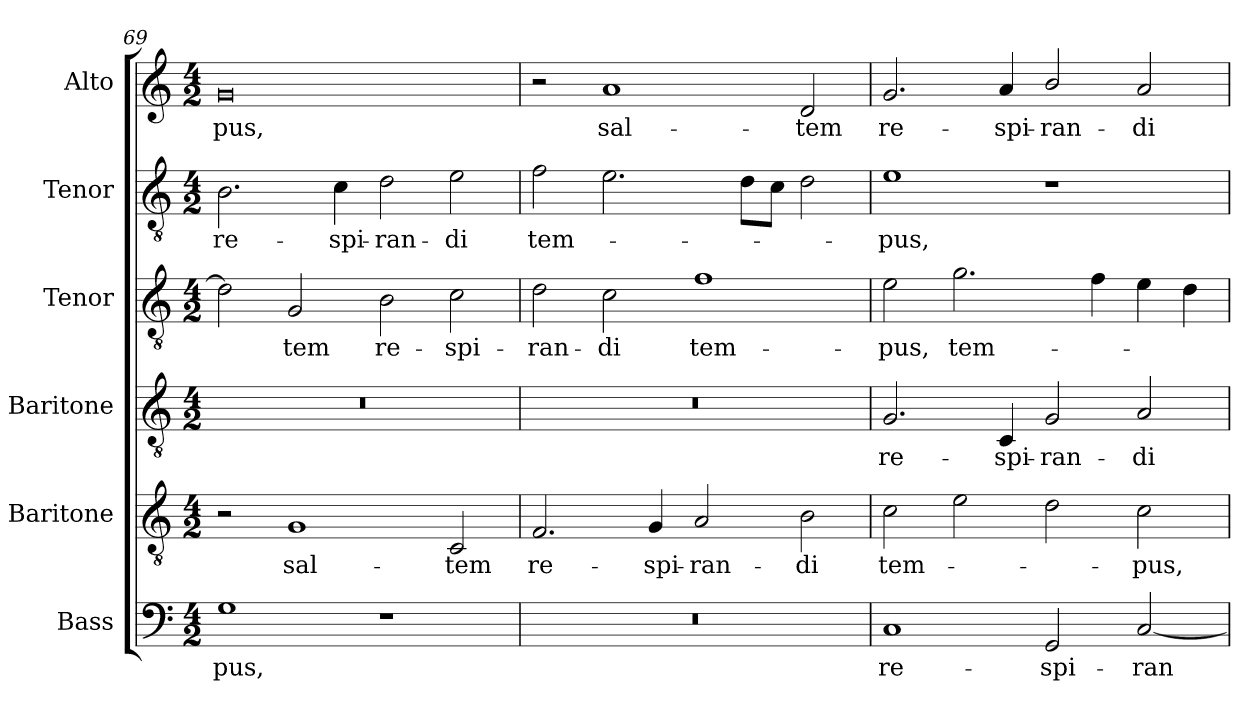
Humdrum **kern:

**kern	**text	**kern	**text	**kern	**text	**kern	**text	**kern	**text	**kern	**text
*part6	*part6	*part5	*part5	*part4	*part4	*part3	*part3	*part2	*part2	*part1	*part1
*staff6	*staff6	*staff5	*staff5	*staff4	*staff4	*staff3	*staff3	*staff2	*staff2	*staff1	*staff1
*I"Bass	*	*I"Baritone	*	*I"Baritone	*	*I"Tenor	*	*I"Tenor	*	*I"Alto	*
*I'B.	*	*I'Bar.	*	*I'Bar.	*	*I'T.	*	*I'T.	*	*I'A.	*
*clefF4	*	*clefGv2	*	*clefGv2	*	*clefGv2	*	*clefGv2	*	*clefG2	*
*	*	*ITrd7c12	*	*ITrd7c12	*	*ITrd7c12	*	*ITrd7c12	*	*	*
*k[]	*	*k[]	*	*k[]	*	*k[]	*	*k[]	*	*k[]	*
*C:	*	*C:	*	*C:	*	*C:	*	*C:	*	*C:	*
*M4/2	*	*M4/2	*	*M4/2	*	*M4/2	*	*M4/2	*	*M4/2	*
=69	=69	=69	=69	=69	=69	=69	=69	=69	=69	=69	=69
!	!LO:LY:b:color=#000000	!	!	!LO:N:vis=1	!	!	!	!	!	!	!
!	!	!	!	!	!	!	!	!	!LO:LY:b:color=#000000	!	!
!	!	!	!	!	!	!	!	!	!	!	!LO:LY:b:color=#000000
1Gi	-pus,	2r	.	0r	.	2Di\]	.	2.BBi\	re-	0gi	-pus,
!	!	!	!LO:LY:b:color=#000000	!	!	!	!	!	!	!	!
!	!	!	!	!	!	!	!LO:LY:b:color=#000000	!	!	!	!
.	.	1GGi	sal-	.	.	2GGi/	-tem	.	.	.	.
!	!	!	!	!	!	!	!	!	!LO:LY:b:color=#000000	!	!
.	.	.	.	.	.	.	.	4Ci\	-spi-	.	.
!	!	!	!	!	!	!	!LO:LY:b:color=#000000	!	!	!	!
!	!	!	!	!	!	!	!	!	!LO:LY:b:color=#000000	!	!
1r	.	.	.	.	.	2BBi\	re-	2Di\	-ran-	.	.
!	!	!	!LO:LY:b:color=#000000	!	!	!	!	!	!	!	!
!	!	!	!	!	!	!	!LO:LY:b:color=#000000	!	!	!	!
!	!	!	!	!	!	!	!	!	!LO:LY:b:color=#000000	!	!
.	.	2CCi/	-tem	.	.	2Ci\	-spi-	2Ei\	-di	.	.
!!LO:PB:g=z
=70	=70	=70	=70	=70	=70	=70	=70	=70	=70	=70	=70
!LO:N:vis=1	!	!	!	!	!	!	!	!	!	!	!
!	!	!	!LO:LY:b:color=#000000	!LO:N:vis=1	!	!	!	!	!	!	!
!	!	!	!	!	!	!	!LO:LY:b:color=#000000	!	!	!	!
!	!	!	!	!	!	!	!	!	!LO:LY:b:color=#000000	!	!
0r	.	2.FFi/	re-	0r	.	2Di\	-ran-	2Fi\	tem-	2r	.
!	!	!	!	!	!	!	!LO:LY:b:color=#000000	!	!	!	!
!	!	!	!	!	!	!	!	!	!	!	!LO:LY:b:color=#000000
.	.	.	.	.	.	2Ci\	-di	2.Ei\	.	1ai	sal-
!	!	!	!LO:LY:b:color=#000000	!	!	!	!	!	!	!	!
.	.	4GGi/	-spi-	.	.	.	.	.	.	.	.
!	!	!	!LO:LY:b:color=#000000	!	!	!	!	!	!	!	!
!	!	!	!	!	!	!	!LO:LY:b:color=#000000	!	!	!	!
.	.	2AAi/	-ran-	.	.	1Fi	tem-	.	.	.	.
.	.	.	.	.	.	.	.	8Di\L	.	.	.
.	.	.	.	.	.	.	.	8Ci\J	.	.	.
!	!	!	!LO:LY:b:color=#000000	!	!	!	!	!	!	!	!
!	!	!	!	!	!	!	!	!	!	!	!LO:LY:b:color=#000000
.	.	2BBi\	-di	.	.	.	.	2Di\	.	2di/	-tem
=71	=71	=71	=71	=71	=71	=71	=71	=71	=71	=71	=71
!	!LO:LY:b:color=#000000	!	!	!	!	!	!	!	!	!	!
!	!	!	!LO:LY:b:color=#000000	!	!	!	!	!	!	!	!
!	!	!	!	!	!LO:LY:b:color=#000000	!	!	!	!	!	!
!	!	!	!	!	!	!	!LO:LY:b:color=#000000	!	!	!	!
!	!	!	!	!	!	!	!	!	!LO:LY:b:color=#000000	!	!
!	!	!	!	!	!	!	!	!	!	!	!LO:LY:b:color=#000000
1Ci	re-	2Ci\	tem-	2.GGi/	re-	2Ei\	-pus,	1Ei	-pus,	2.gi/	re-
!	!	!	!	!	!	!	!LO:LY:b:color=#000000	!	!	!	!
.	.	2Ei\	.	.	.	2.Gi\	tem-	.	.	.	.
!	!	!	!	!	!LO:LY:b:color=#000000	!	!	!	!	!	!
!	!	!	!	!	!	!	!	!	!	!	!LO:LY:b:color=#000000
.	.	.	.	4CCi/	-spi-	.	.	.	.	4ai/	-spi-
!	!LO:LY:b:color=#000000	!	!	!	!	!	!	!	!	!	!
!	!	!	!	!	!LO:LY:b:color=#000000	!	!	!	!	!	!
!	!	!	!	!	!	!	!	!	!	!	!LO:LY:b:color=#000000
2GGi/	-spi-	2Di\	.	2GGi/	-ran-	.	.	1r	.	2bi/	-ran-
.	.	.	.	.	.	4Fi\	.	.	.	.	.
!	!LO:LY:b:color=#000000	!	!	!	!	!	!	!	!	!	!
!	!	!	!LO:LY:b:color=#000000	!	!	!	!	!	!	!	!
!	!	!	!	!	!LO:LY:b:color=#000000	!	!	!	!	!	!
!	!	!	!	!	!	!	!	!	!	!	!LO:LY:b:color=#000000
[2Ci/	-ran-	2Ci\	-pus,	2AAi/	-di	4Ei\	.	.	.	2ai/	-di
.	.	.	.	.	.	4Di\	.	.	.	.	.
=	=	=	=	=	=	=	=	=	=	=	=
*-	*-	*-	*-	*-	*-	*-	*-	*-	*-	*-	*-
